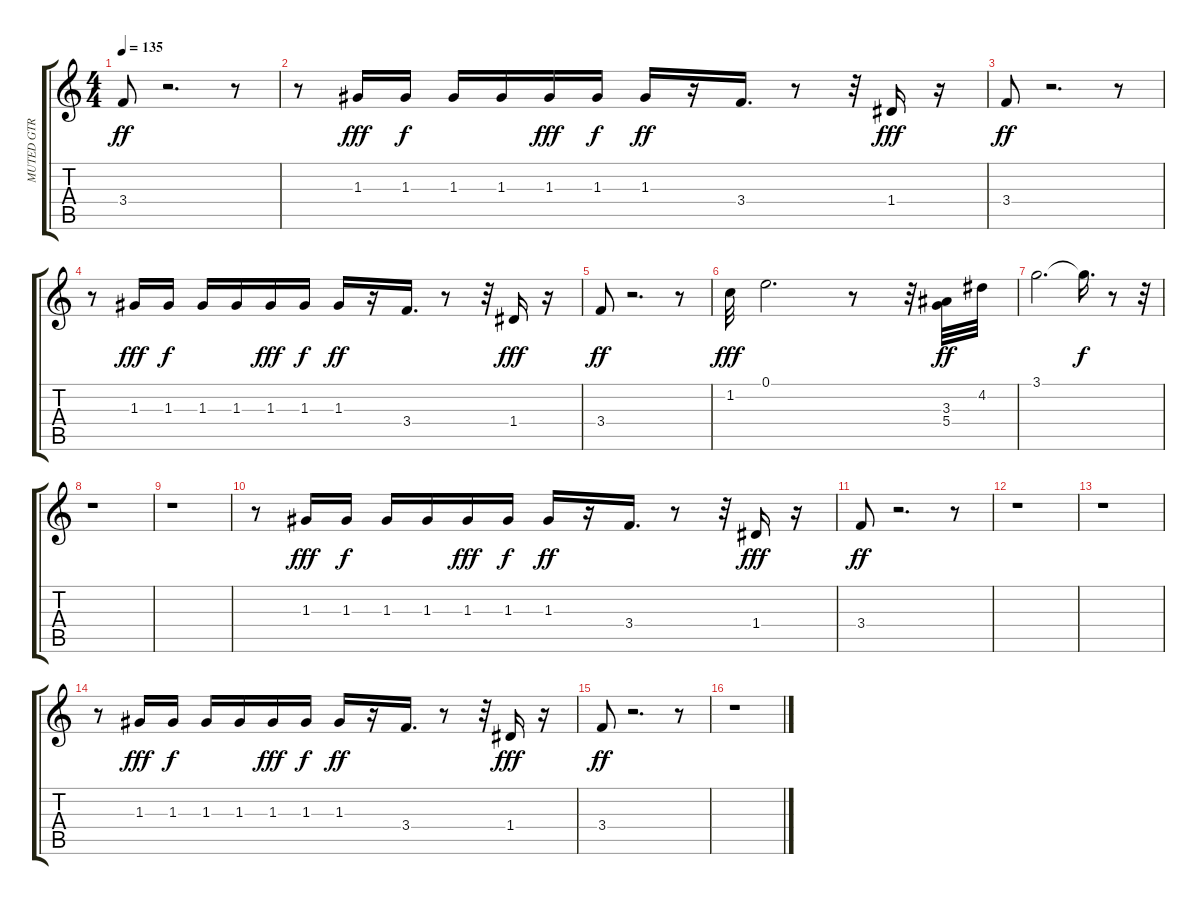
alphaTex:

\track ("MUTED GTR" "MUTED GTR") {instrument electricguitarmuted}
\staff {score tabs}
\tuning (E4 B3 G3 D3 A2 E2) {hide}
\ts (4 4)
\tempo 135
\clef g2
\ks c
3.4.8{dy ff} r.2{d} r.8 |
r.8 1.3.16{dy fff} 1.3.16{dy f} 1.3.16 1.3.16 1.3.16{dy fff} 1.3.16{dy f} 1.3.16{dy ff} r.16 3.4.16{d} r.8 r.32 1.4.16{dy fff} r.16 |
3.4.8{dy ff} r.2{d} r.8 |
r.8 1.3.16{dy fff} 1.3.16{dy f} 1.3.16 1.3.16 1.3.16{dy fff} 1.3.16{dy f} 1.3.16{dy ff} r.16 3.4.16{d} r.8 r.32 1.4.16{dy fff} r.16 |
3.4.8{dy ff} r.2{d} r.8 |
1.2.32{dy fff} 0.1.2{d} r.8 r.32 (3.3 5.4).32{dy ff} 4.2.32 |
3.1.2{d} 3.1{t}.16{d dy f} r.8 r.32 |
r.1 |
r.1 |
r.8 1.3.16{dy fff} 1.3.16{dy f} 1.3.16 1.3.16 1.3.16{dy fff} 1.3.16{dy f} 1.3.16{dy ff} r.16 3.4.16{d} r.8 r.32 1.4.16{dy fff} r.16 |
3.4.8{dy ff} r.2{d} r.8 |
r.1 |
r.1 |
r.8 1.3.16{dy fff} 1.3.16{dy f} 1.3.16 1.3.16 1.3.16{dy fff} 1.3.16{dy f} 1.3.16{dy ff} r.16 3.4.16{d} r.8 r.32 1.4.16{dy fff} r.16 |
3.4.8{dy ff} r.2{d} r.8 |
r.1
